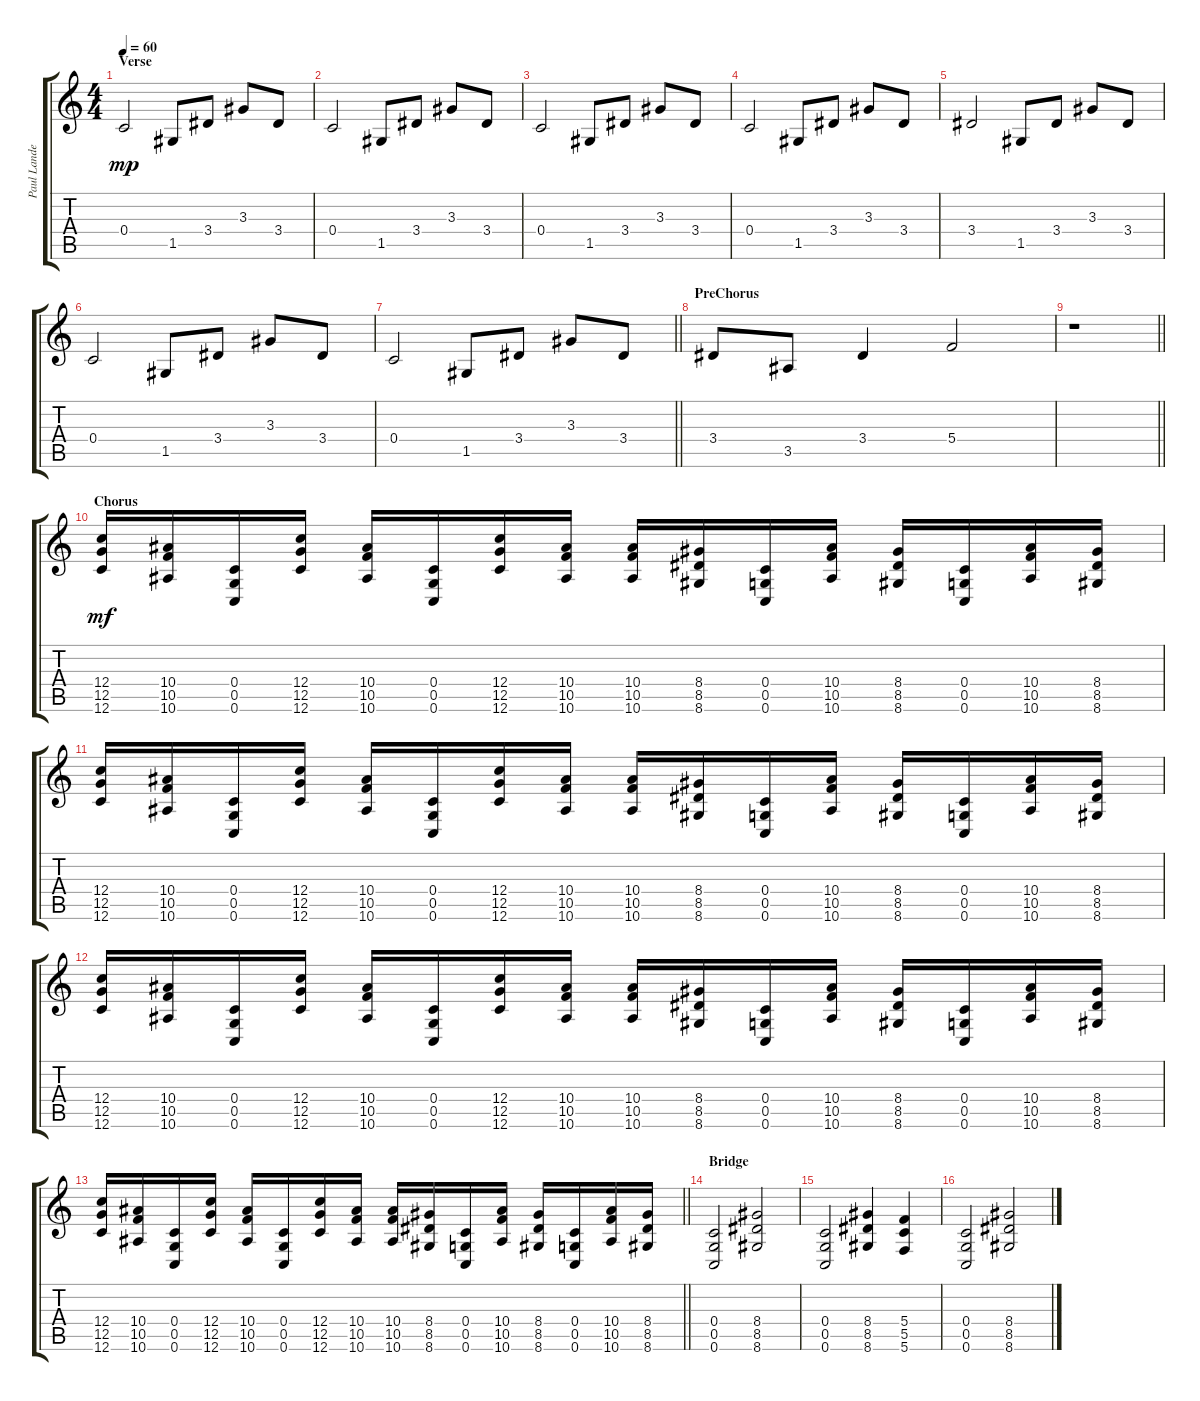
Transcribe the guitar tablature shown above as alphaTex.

\track ("Paul Landers" "Paul Lande") {instrument overdrivenguitar}
\staff {score tabs}
\tuning (D4 A3 F3 C3 G2 C2) {hide}
\ts (4 4)
\section ("" "Verse ")
\tempo 60
\clef g2
\ks c
0.4.2{dy mp volume 8 instrument electricguitarclean} 1.5.8 3.4.8 3.3.8 3.4.8 |
0.4.2 1.5.8 3.4.8 3.3.8 3.4.8 |
0.4.2 1.5.8 3.4.8 3.3.8 3.4.8 |
0.4.2 1.5.8 3.4.8 3.3.8 3.4.8 |
3.4.2 1.5.8 3.4.8 3.3.8 3.4.8 |
0.4.2 1.5.8 3.4.8 3.3.8 3.4.8 |
\barLineRight lightlight
0.4.2 1.5.8 3.4.8 3.3.8 3.4.8 |
\section ("" "PreChorus")
3.4.8 3.5.8 3.4.4 5.4.2 |
\barLineRight lightlight
r.1 |
\section ("" "Chorus")
(12.4 12.5 12.6).16{dy mf volume 6 instrument overdrivenguitar} (10.4 10.5 10.6).16 (0.4 0.5 0.6).16 (12.4 12.5 12.6).16 (10.4 10.5 10.6).16 (0.4 0.5 0.6).16 (12.4 12.5 12.6).16 (10.4 10.5 10.6).16 (10.4 10.5 10.6).16 (8.4 8.5 8.6).16 (0.4 0.5 0.6).16 (10.4 10.5 10.6).16 (8.4 8.5 8.6).16 (0.4 0.5 0.6).16 (10.4 10.5 10.6).16 (8.4 8.5 8.6).16 |
(12.4 12.5 12.6).16 (10.4 10.5 10.6).16 (0.4 0.5 0.6).16 (12.4 12.5 12.6).16 (10.4 10.5 10.6).16 (0.4 0.5 0.6).16 (12.4 12.5 12.6).16 (10.4 10.5 10.6).16 (10.4 10.5 10.6).16 (8.4 8.5 8.6).16 (0.4 0.5 0.6).16 (10.4 10.5 10.6).16 (8.4 8.5 8.6).16 (0.4 0.5 0.6).16 (10.4 10.5 10.6).16 (8.4 8.5 8.6).16 |
(12.4 12.5 12.6).16 (10.4 10.5 10.6).16 (0.4 0.5 0.6).16 (12.4 12.5 12.6).16 (10.4 10.5 10.6).16 (0.4 0.5 0.6).16 (12.4 12.5 12.6).16 (10.4 10.5 10.6).16 (10.4 10.5 10.6).16 (8.4 8.5 8.6).16 (0.4 0.5 0.6).16 (10.4 10.5 10.6).16 (8.4 8.5 8.6).16 (0.4 0.5 0.6).16 (10.4 10.5 10.6).16 (8.4 8.5 8.6).16 |
\barLineRight lightlight
(12.4 12.5 12.6).16 (10.4 10.5 10.6).16 (0.4 0.5 0.6).16 (12.4 12.5 12.6).16 (10.4 10.5 10.6).16 (0.4 0.5 0.6).16 (12.4 12.5 12.6).16 (10.4 10.5 10.6).16 (10.4 10.5 10.6).16 (8.4 8.5 8.6).16 (0.4 0.5 0.6).16 (10.4 10.5 10.6).16 (8.4 8.5 8.6).16 (0.4 0.5 0.6).16 (10.4 10.5 10.6).16 (8.4 8.5 8.6).16 |
\section ("" "Bridge")
(0.4 0.5 0.6).2 (8.4 8.5 8.6).2 |
(0.4 0.5 0.6).2 (8.4 8.5 8.6).4 (5.4 5.5 5.6).4 |
(0.4 0.5 0.6).2 (8.4 8.5 8.6).2
